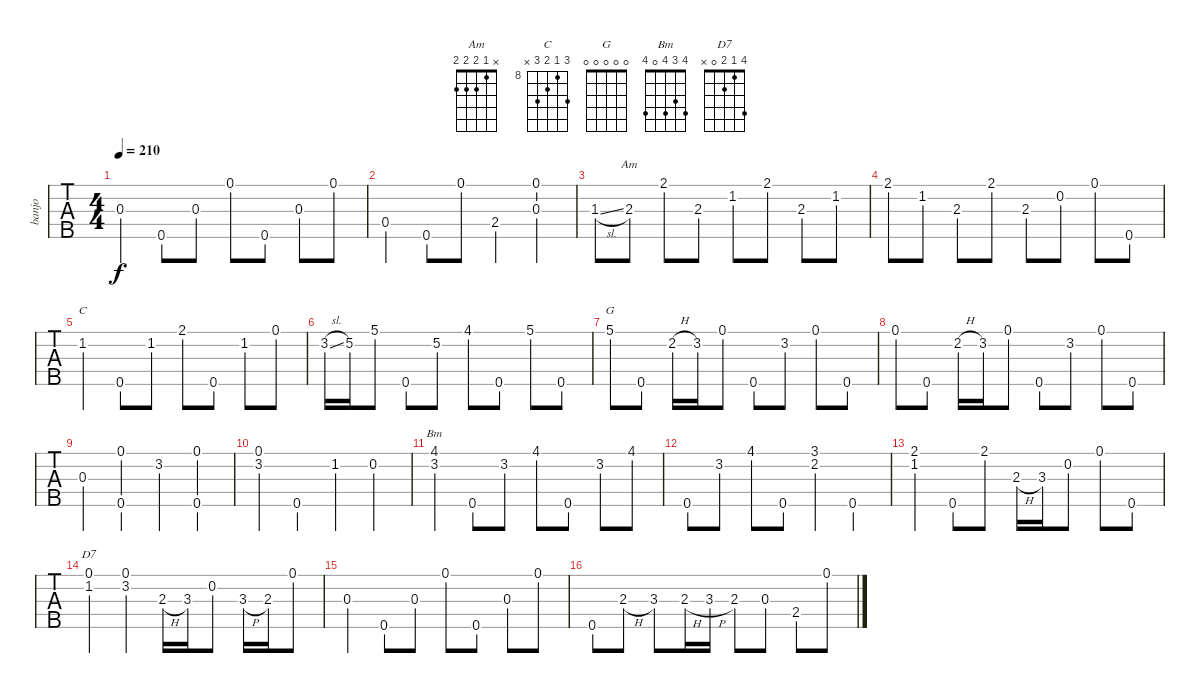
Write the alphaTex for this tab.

\track ("banjo" "banjo") {instrument banjo}
\staff {tabs}
\tuning (D4 B3 G3 D3 G4) {hide}
\displaytranspose 12
\chord ("Am" x 1 2 2 2)
\chord ("C" 10 8 9 10 x) {firstfret 8}
\chord ("G" 0 0 0 0 0)
\chord ("Bm" 4 3 4 0 4)
\chord ("D7" 4 1 2 0 x)
\ts (4 4)
\tempo 210
\clef g2
\ks c
0.3.4{dy f} 0.5.8 0.3.8 0.1.8 0.5.8 0.3.8 0.1.8 |
0.4.4 0.5.8 0.1.8 2.4.4 (0.1 0.3).4 |
1.3{sl}.8 2.3.8{ch "Am"} 2.1.8 2.3.8 1.2.8 2.1.8 2.3.8 1.2.8 |
2.1.8 1.2.8 2.3.8 2.1.8 2.3.8 0.2.8 0.1.8 0.5.8 |
1.2.4{ch "C"} 0.5.8 1.2.8 2.1.8 0.5.8 1.2.8 0.1.8 |
3.2{sl}.16 5.2.16 5.1.8 0.5.8 5.2.8 4.1.8 0.5.8 5.1.8 0.5.8 |
5.1.8{ch "G"} 0.5.8 2.2{h}.16 3.2.16 0.1.8 0.5.8 3.2.8 0.1.8 0.5.8 |
0.1.8 0.5.8 2.2{h}.16 3.2.16 0.1.8 0.5.8 3.2.8 0.1.8 0.5.8 |
0.3.4 (0.1 0.5).4 3.2.4 (0.1 0.5).4 |
(0.1 3.2).4 0.5.4 1.2.4 0.2.4 |
(4.1 3.2).4{ch "Bm"} 0.5.8 3.2.8 4.1.8 0.5.8 3.2.8 4.1.8 |
0.5.8 3.2.8 4.1.8 0.5.8 (3.1 2.2).4 0.5.4 |
(2.1 1.2).4 0.5.8 2.1.8 2.3{h}.16 3.3.16 0.2.8 0.1.8 0.5.8 |
(0.1 1.2).4{ch "D7"} (0.1 3.2).4 2.3{h}.16 3.3.16 0.2.8 3.3{h}.16 2.3.16 0.1.8 |
0.3.4 0.5.8 0.3.8 0.1.8 0.5.8 0.3.8 0.1.8 |
0.5.8 2.3{h}.8 3.3.8 2.3{h}.16 3.3{h}.16 2.3.8 0.3.8 2.4.8 0.1.8
